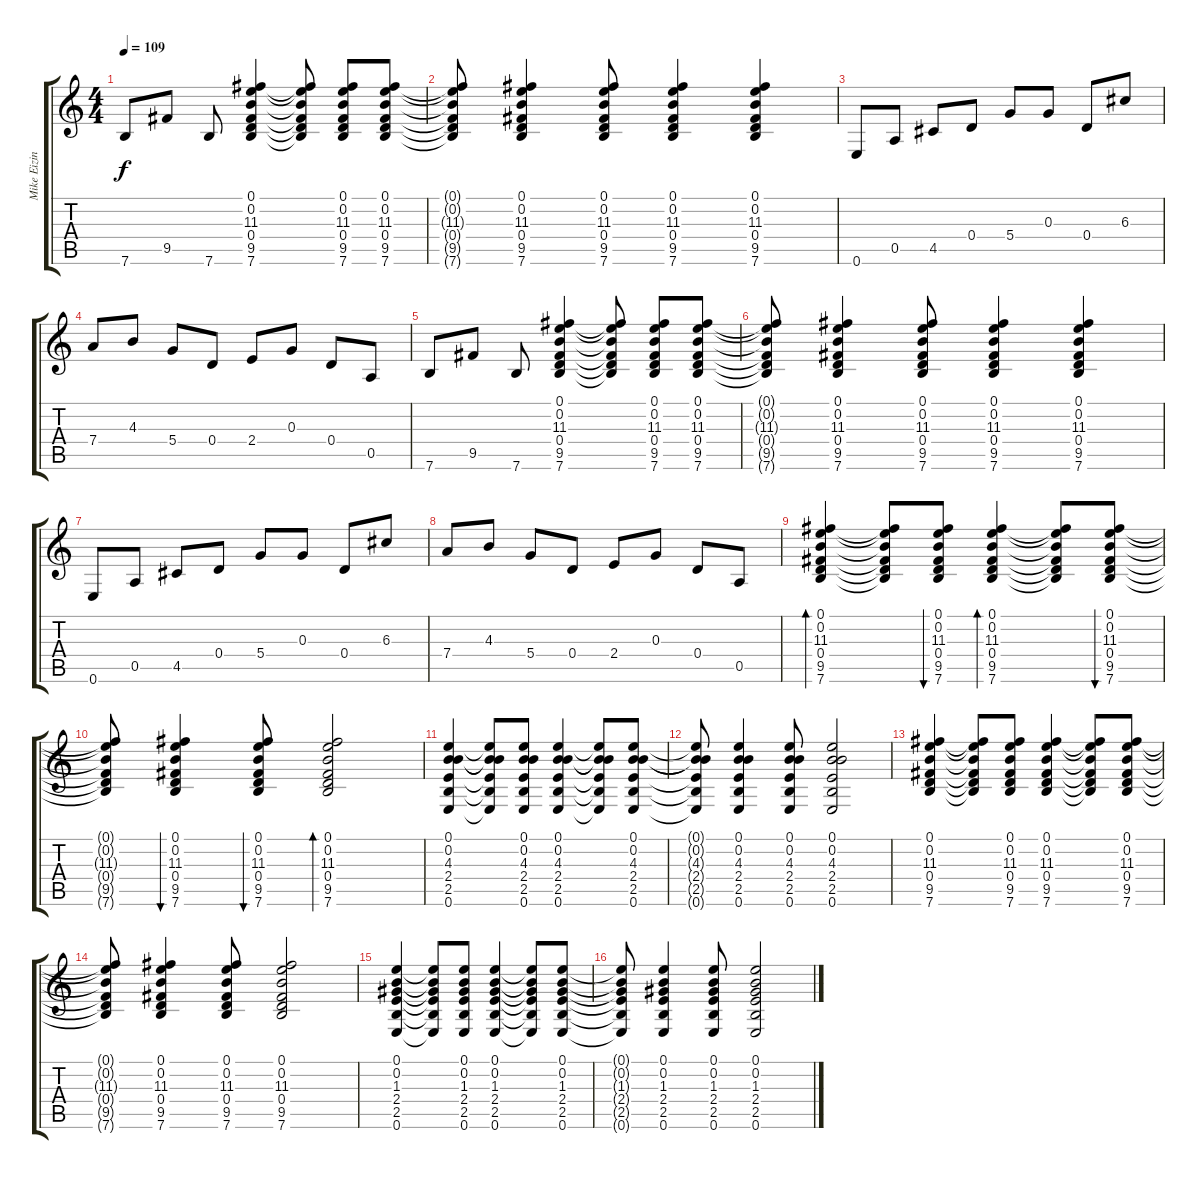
\track ("Mike Eizinger" "Mike Eizin") {instrument electricguitarjazz}
\staff {score tabs}
\tuning (E4 B3 G3 D3 A2 E2) {hide}
\ts (4 4)
\tempo 109
\clef g2
\ks c
7.6.8{dy f} 9.5.8 7.6.8 (0.1 0.2 11.3 0.4 9.5 7.6).4 (0.1{t} 0.2{t} 11.3{t} 0.4{t} 9.5{t} 7.6{t}).8 (0.1 0.2 11.3 0.4 9.5 7.6).8 (0.1 0.2 11.3 0.4 9.5 7.6).8 |
(0.1{t} 0.2{t} 11.3{t} 0.4{t} 9.5{t} 7.6{t}).8 (0.1 0.2 11.3 0.4 9.5 7.6).4 (0.1 0.2 11.3 0.4 9.5 7.6).8 (0.1 0.2 11.3 0.4 9.5 7.6).4 (0.1 0.2 11.3 0.4 9.5 7.6).4 |
0.6.8 0.5.8 4.5.8 0.4.8 5.4.8 0.3.8 0.4.8 6.3.8 |
7.4.8 4.3.8 5.4.8 0.4.8 2.4.8 0.3.8 0.4.8 0.5.8 |
7.6.8 9.5.8 7.6.8 (0.1 0.2 11.3 0.4 9.5 7.6).4 (0.1{t} 0.2{t} 11.3{t} 0.4{t} 9.5{t} 7.6{t}).8 (0.1 0.2 11.3 0.4 9.5 7.6).8 (0.1 0.2 11.3 0.4 9.5 7.6).8 |
(0.1{t} 0.2{t} 11.3{t} 0.4{t} 9.5{t} 7.6{t}).8 (0.1 0.2 11.3 0.4 9.5 7.6).4 (0.1 0.2 11.3 0.4 9.5 7.6).8 (0.1 0.2 11.3 0.4 9.5 7.6).4 (0.1 0.2 11.3 0.4 9.5 7.6).4 |
0.6.8 0.5.8 4.5.8 0.4.8 5.4.8 0.3.8 0.4.8 6.3.8 |
7.4.8 4.3.8 5.4.8 0.4.8 2.4.8 0.3.8 0.4.8 0.5.8 |
(0.1 0.2 11.3 0.4 9.5 7.6).4{bd 240} (0.1{t} 0.2{t} 11.3{t} 0.4{t} 9.5{t} 7.6{t}).8 (0.1 0.2 11.3 0.4 9.5 7.6).8{bu 120} (0.1 0.2 11.3 0.4 9.5 7.6).4{bd 60} (0.1{t} 0.2{t} 11.3{t} 0.4{t} 9.5{t} 7.6{t}).8 (0.1 0.2 11.3 0.4 9.5 7.6).8{bu 60} |
(0.1{t} 0.2{t} 11.3{t} 0.4{t} 9.5{t} 7.6{t}).8 (0.1 0.2 11.3 0.4 9.5 7.6).4{bu 60} (0.1 0.2 11.3 0.4 9.5 7.6).8{bu 60} (0.1 0.2 11.3 0.4 9.5 7.6).2{bd 120} |
(0.1 0.2 4.3 2.4 2.5 0.6).4 (0.1{t} 0.2{t} 4.3{t} 2.4{t} 2.5{t} 0.6{t}).8 (0.1 0.2 4.3 2.4 2.5 0.6).8 (0.1 0.2 4.3 2.4 2.5 0.6).4 (0.1{t} 0.2{t} 4.3{t} 2.4{t} 2.5{t} 0.6{t}).8 (0.1 0.2 4.3 2.4 2.5 0.6).8 |
(0.1{t} 0.2{t} 4.3{t} 2.4{t} 2.5{t} 0.6{t}).8 (0.1 0.2 4.3 2.4 2.5 0.6).4 (0.1 0.2 4.3 2.4 2.5 0.6).8 (0.1 0.2 4.3 2.4 2.5 0.6).2 |
(0.1 0.2 11.3 0.4 9.5 7.6).4 (0.1{t} 0.2{t} 11.3{t} 0.4{t} 9.5{t} 7.6{t}).8 (0.1 0.2 11.3 0.4 9.5 7.6).8 (0.1 0.2 11.3 0.4 9.5 7.6).4 (0.1{t} 0.2{t} 11.3{t} 0.4{t} 9.5{t} 7.6{t}).8 (0.1 0.2 11.3 0.4 9.5 7.6).8 |
(0.1{t} 0.2{t} 11.3{t} 0.4{t} 9.5{t} 7.6{t}).8 (0.1 0.2 11.3 0.4 9.5 7.6).4 (0.1 0.2 11.3 0.4 9.5 7.6).8 (0.1 0.2 11.3 0.4 9.5 7.6).2 |
(0.1 0.2 1.3 2.4 2.5 0.6).4 (0.1{t} 0.2{t} 1.3{t} 2.4{t} 2.5{t} 0.6{t}).8 (0.1 0.2 1.3 2.4 2.5 0.6).8 (0.1 0.2 1.3 2.4 2.5 0.6).4 (0.1{t} 0.2{t} 1.3{t} 2.4{t} 2.5{t} 0.6{t}).8 (0.1 0.2 1.3 2.4 2.5 0.6).8 |
(0.1{t} 0.2{t} 1.3{t} 2.4{t} 2.5{t} 0.6{t}).8 (0.1 0.2 1.3 2.4 2.5 0.6).4 (0.1 0.2 1.3 2.4 2.5 0.6).8 (0.1 0.2 1.3 2.4 2.5 0.6).2
